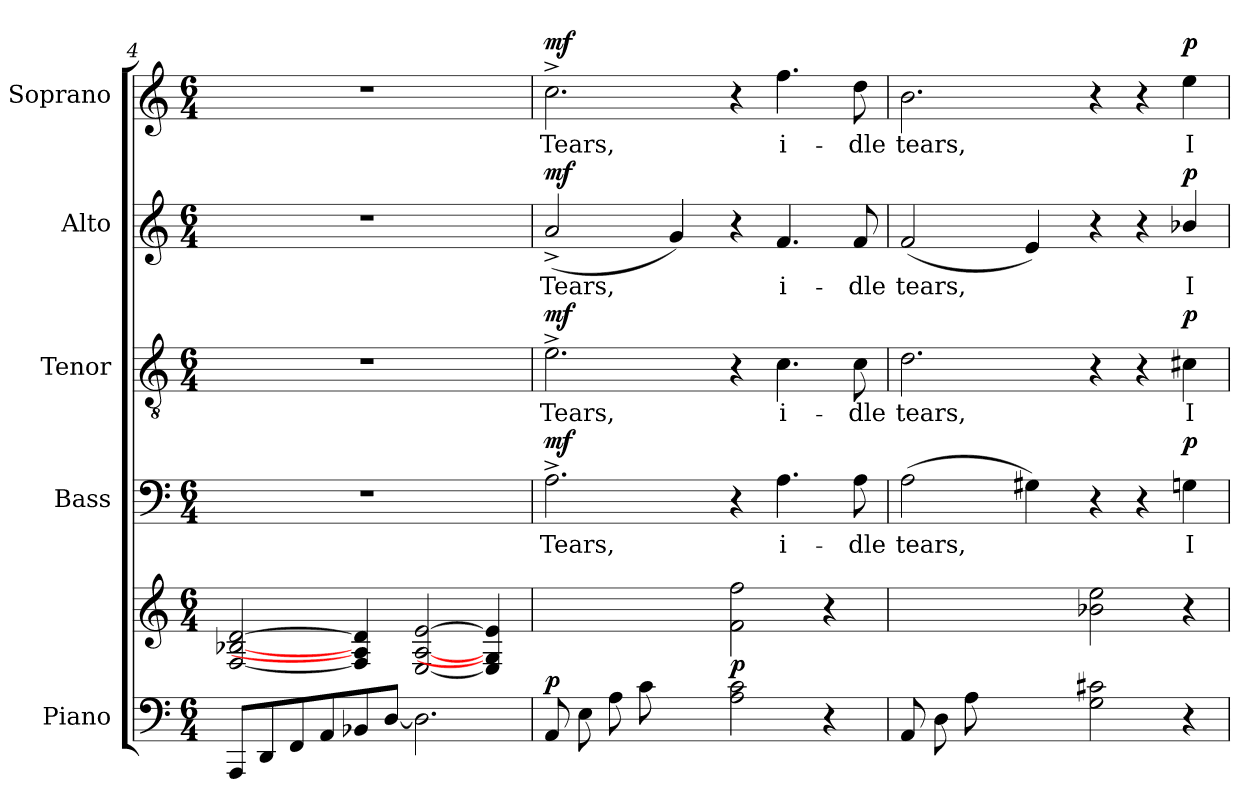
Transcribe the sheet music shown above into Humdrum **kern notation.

**kern	**kern	**dynam	**kern	**text	**dynam	**kern	**text	**dynam	**kern	**text	**dynam	**kern	**text	**dynam
*part5	*part5	*part5	*part4	*part4	*part4	*part3	*part3	*part3	*part2	*part2	*part2	*part1	*part1	*part1
*staff6	*staff5	*staff5/6	*staff4	*staff4	*staff4	*staff3	*staff3	*staff3	*staff2	*staff2	*staff2	*staff1	*staff1	*staff1
*I"Piano	*	*	*I"Bass	*	*	*I"Tenor	*	*	*I"Alto	*	*	*I"Soprano	*	*
*	*	*	*I'B	*	*	*I'T	*	*	*I'A	*	*	*I'S	*	*
*clefF4	*clefG2	*	*clefF4	*	*	*clefGv2	*	*	*clefG2	*	*	*clefG2	*	*
*k[]	*k[]	*	*k[]	*	*	*k[]	*	*	*k[]	*	*	*k[]	*	*
*C:	*C:	*	*C:	*	*	*C:	*	*	*C:	*	*	*C:	*	*
*M6/4	*M6/4	*	*M6/4	*	*	*M6/4	*	*	*M6/4	*	*	*M6/4	*	*
=4	=4	=4	=4	=4	=4	=4	=4	=4	=4	=4	=4	=4	=4	=4
!	!	!	!LO:N:vis=1	!	!	!LO:N:vis=1	!	!	!LO:N:vis=1	!	!	!LO:N:vis=1	!	!
8AAAL	[2F [2B-X [2d	.	1.r	.	.	1.r	.	.	1.r	.	.	1.r	.	.
8DD	.	.	.	.	.	.	.	.	.	.	.	.	.	.
8FF	.	.	.	.	.	.	.	.	.	.	.	.	.	.
8AA	.	.	.	.	.	.	.	.	.	.	.	.	.	.
8BB-X	4F] 4A] 4d]	.	.	.	.	.	.	.	.	.	.	.	.	.
[8DJ	.	.	.	.	.	.	.	.	.	.	.	.	.	.
2.D]	[2E [2A [2e	.	.	.	.	.	.	.	.	.	.	.	.	.
.	4E] 4G#] 4e]	.	.	.	.	.	.	.	.	.	.	.	.	.
=5	=5	=5	=5	=5	=5	=5	=5	=5	=5	=5	=5	=5	=5	=5
*	*^	*	*	*	*	*	*	*	*	*	*	*	*	*
!	!	!	!LO:DY:a=2	!	!LO:LY:b	!LO:DY:b	!	!LO:LY:b	!LO:DY:b	!	!LO:LY:b	!LO:DY:b	!	!LO:LY:b	!LO:DY:b
(<8AAL	2.ryy	2ryy	p	2.A^	Tears,	mf	2.e^	Tears,	mf	(<2a^	Tears,	mf	2.cc^	Tears,	mf
8E	.	.	.	.	.	.	.	.	.	.	.	.	.	.	.
8A	.	.	.	.	.	.	.	.	.	.	.	.	.	.	.
8c	.	.	.	.	.	.	.	.	.	.	.	.	.	.	.
4ryy	.	8e	.	.	.	.	.	.	.	4g)	.	.	.	.	.
.	.	8ccJ)	.	.	.	.	.	.	.	.	.	.	.	.	.
!	!	!	!LO:DY:b	!	!	!	!	!	!	!	!	!	!	!	!
2A 2c	2f 2ff	2.ryy	p	4r	.	.	4r	.	.	4r	.	.	4r	.	.
!	!	!	!	!	!LO:LY:b	!	!	!LO:LY:b	!	!	!LO:LY:b	!	!	!LO:LY:b	!
.	.	.	.	4.A	i-	.	4.c	i-	.	4.f	i-	.	4.ff	i-	.
4r	4r	.	.	.	.	.	.	.	.	.	.	.	.	.	.
!	!	!	!	!	!LO:LY:b	!	!	!LO:LY:b	!	!	!LO:LY:b	!	!	!LO:LY:b	!
.	.	.	.	8A	-dle	.	8c	-dle	.	8f	-dle	.	8dd	-dle	.
=6	=6	=6	=6	=6	=6	=6	=6	=6	=6	=6	=6	=6	=6	=6	=6
!	!	!	!	!	!LO:LY:b	!	!	!LO:LY:b	!	!	!LO:LY:b	!	!	!LO:LY:b	!
(<8AAL	2.ryy	4.ryy	.	(>2A	tears,	.	2.d	tears,	.	(<2f	tears,	.	2.b	tears,	.
8D	.	.	.	.	.	.	.	.	.	.	.	.	.	.	.
8A	.	.	.	.	.	.	.	.	.	.	.	.	.	.	.
4.ryy	.	8d	.	.	.	.	.	.	.	.	.	.	.	.	.
.	.	8e	.	4G#X)	.	.	.	.	.	4e)	.	.	.	.	.
.	.	8bJ)	.	.	.	.	.	.	.	.	.	.	.	.	.
2G 2c#X	2b-X 2ee	2.ryy	.	4r	.	.	4r	.	.	4r	.	.	4r	.	.
.	.	.	.	4r	.	.	4r	.	.	4r	.	.	4r	.	.
!	!	!	!	!	!LO:LY:b	!LO:DY:b	!	!LO:LY:b	!LO:DY:b	!	!LO:LY:b	!LO:DY:b	!	!LO:LY:b	!LO:DY:b
4r	4r	.	.	4Gn	I	p	4c#X	I	p	4b-X/	I	p	4ee	I	p
*	*v	*v	*	*	*	*	*	*	*	*	*	*	*	*	*
=	=	=	=	=	=	=	=	=	=	=	=	=	=	=
*-	*-	*-	*-	*-	*-	*-	*-	*-	*-	*-	*-	*-	*-	*-
